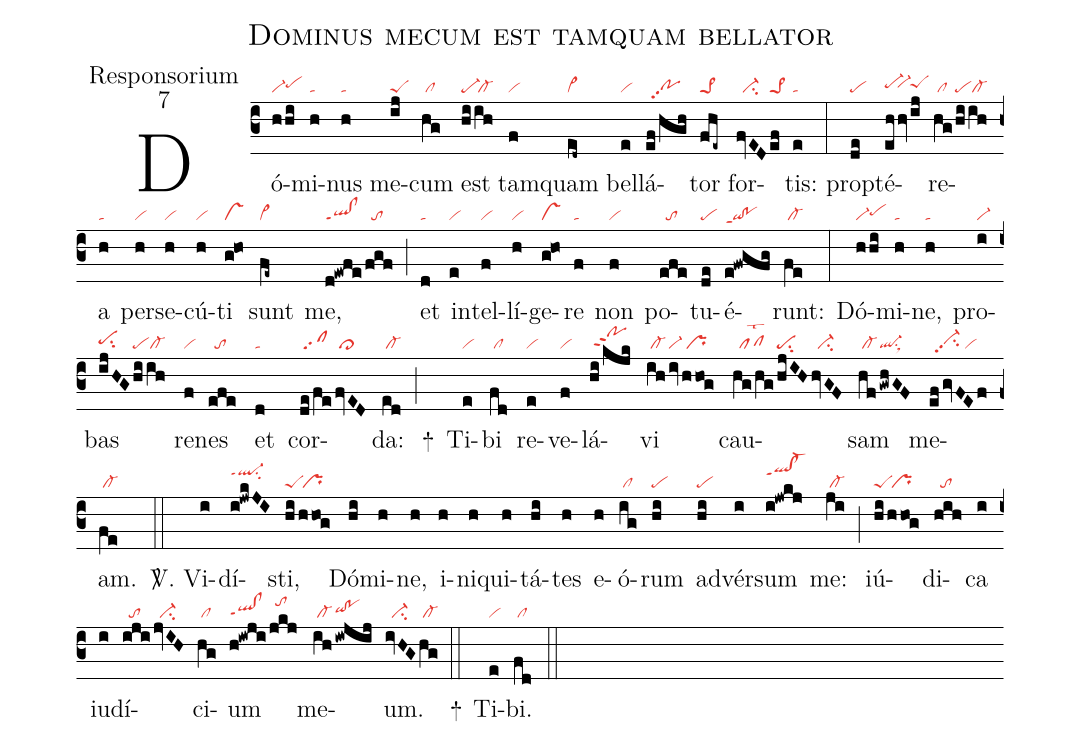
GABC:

name:Dominus mecum est tamquam bellator;
office-part:Responsorium;
mode:7;
nabc-lines:1;
%%
(c3)Dó(hhi|vi-pehh)mi(h|ta)nus(h|ta) me(ij|peS)cum(hg|/cl) est(hi|pe-|/ih|/cl-) tam(f|vi)quam(ed~|cl~) bel(e|vi)lá(ef/hgh|//pohgpp2)tor(fhe~|pe>1) for(fvED|//ci-|ef|pe>1)tis:(e|ta) (:)
prop(de|pe)té(eh|pe-hh|hv|vi-hh|ij|peShh)re(hg|/cl|/hi|pe|/ih|/cl-)a(h|ta) per(h|vi)se(h|vi)cú(h|vi)ti(g!ho|vs) sunt(fe~|cl~) me,(d!ewfe|ql!clppt1|/fgf|//to) (;)
et(d|ta) in(e|vi)tel(f|vi)lí(h|vi)ge(g!ho|vs)re(f|ta) non(f|vi) po(efe|//to)tu(de|pe)é(e!fwgfg|qi!poppt1)runt:(fe|/cl-) (:)
Dó(hhi|vi-pehh)mi(h|ta)ne,(h|ta) pro(i|vi-)bas(ijHG|pehhsu2|hi|pe|/ih|/cl-) re(f|vi)nes(efe|//to) et(d|ta) cor(de/fe|/sf|fvED|/cl>)da:(ed|/cl-) (;)
+() Ti(e|vi)bi(fd|/cl) re(e|vi)ve(f|vi)lá(hi/kjk|/pohkppt2)vi(ih|/cl-|/iv|vi-|hhog|/pr) cau(hg/hg|//pflst2|/hjIH|pesu2|hvGF|//ci-)sam(hf|/cl-|!gwhGF|ql-su1sux1) me(efgvFEf|//vi-hhpp2su2/vi)am.(fe|/cl-) (::)

<sp>V/</sp>. Vi(i)dí(i!jwkJI|ql-hkppt1su2)sti,(hi|peS|/hhog|/pr) Dó(hi)mi(h)ne,(h) i(h)ni(h)qui(h)tá(hi)tes(h) e(h)ó(ig|/cl)rum(hi|pe) ad(hi|pe)vér(i)sum(i!jwkj|qlhk!cl-hkppt1) me:(ji|/cl-) (;)
iú(hi|peS|/hhog|/pr)di(hih|//to)ca(i) iu(i)dí(iji|//to|/jvIH|//ci-)ci(hg|/cl)um(h!iwji|qlhg!clhgppt1|/jkj|//tohk) me(ih|/cl-|!iwjij|qihh!pohh)um.(ivHG|//ci-|hg|/cl-) (::)
+() Ti(e|vi)bi.(fd|/cl) (::)
